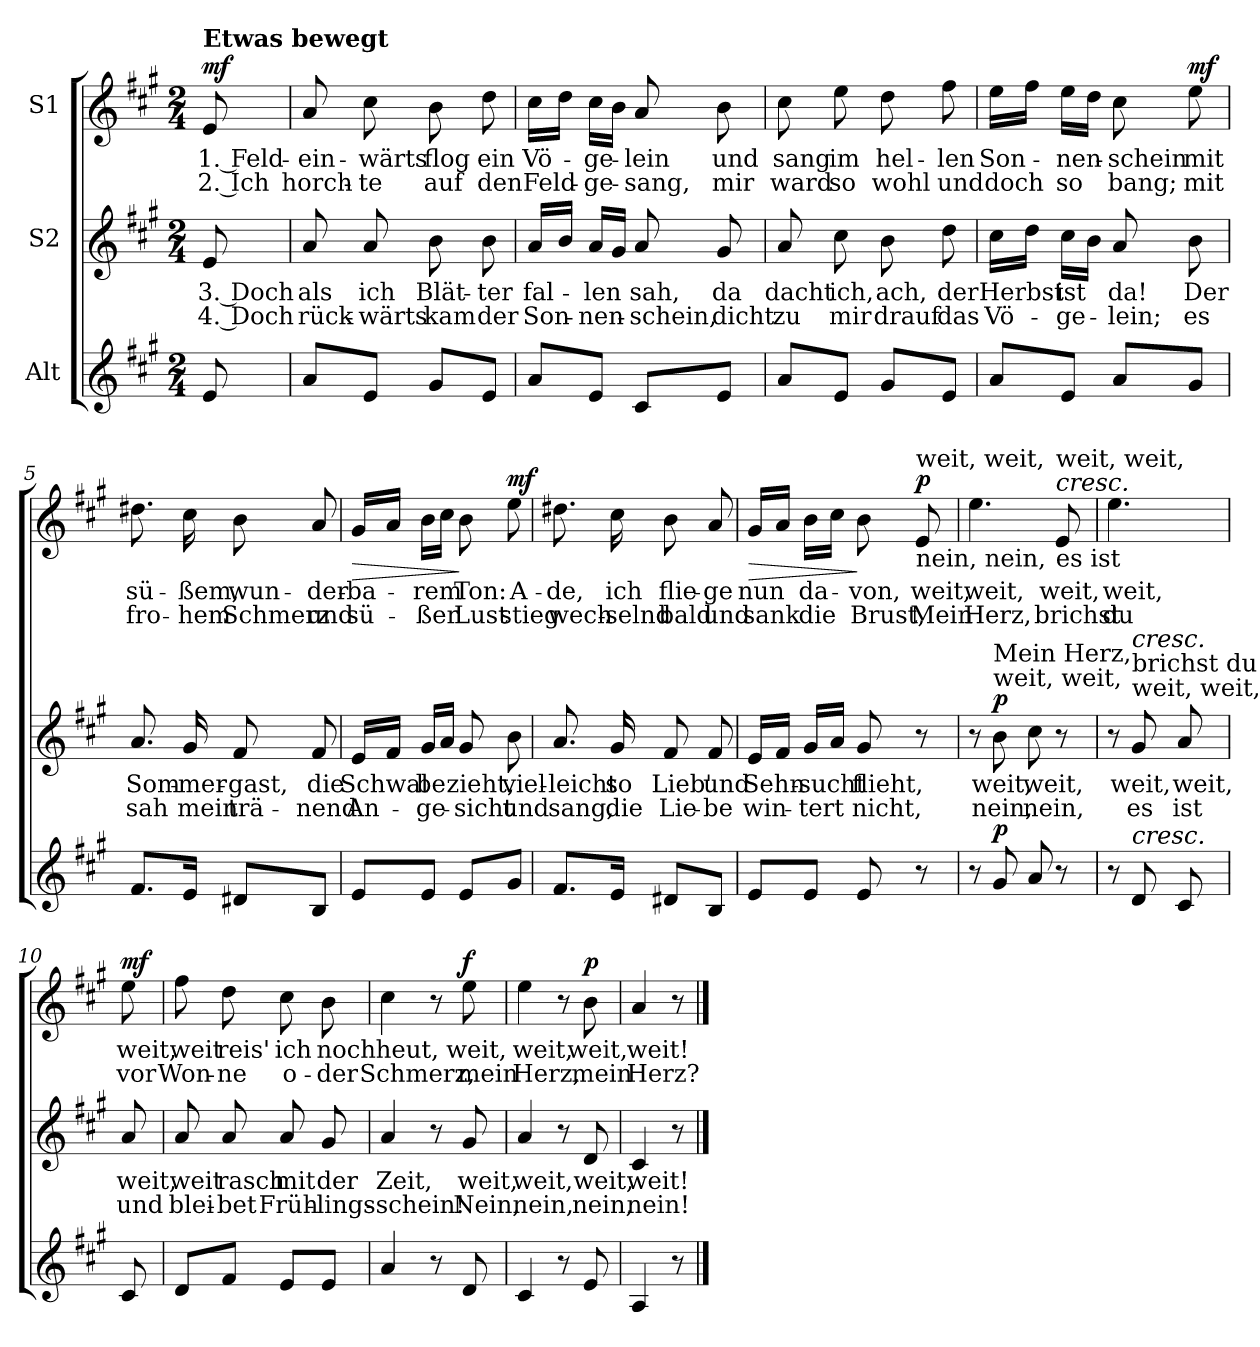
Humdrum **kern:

**kern	**dynam	**kern	**text	**text	**dynam	**kern	**text	**text	**dynam
*part3	*part3	*part2	*part2	*part2	*part2	*part1	*part1	*part1	*part1
*staff3	*staff3	*staff2	*staff2	*staff2	*staff2	*staff1	*staff1	*staff1	*staff1
*I"Alt	*	*I"S2	*	*	*	*I"S1	*	*	*
*clefG2	*	*clefG2	*	*	*	*clefG2	*	*	*
*k[f#c#g#]	*	*k[f#c#g#]	*	*	*	*k[f#c#g#]	*	*	*
*M2/4	*	*M2/4	*	*	*	*M2/4	*	*	*
=	=	=	=	=	=	=	=	=	=
!	!	!	!	!	!	!LO:TX:a:B:t=Etwas bewegt	!	!	!
!	!	!	!LO:LY:b	!LO:LY:b	!	!	!LO:LY:b	!LO:LY:b	!LO:DY:a
8e/	.	8e/	3. Doch	4. Doch	.	8e/	1. Feld-	2. Ich	mf
=1	=1	=1	=1	=1	=1	=1	=1	=1	=1
!	!	!	!LO:LY:b	!LO:LY:b	!	!	!LO:LY:b	!LO:LY:b	!
8a/L	.	8a/	als	rück-	.	8a/	-ein-	horch-	.
!	!	!	!LO:LY:b	!LO:LY:b	!	!	!LO:LY:b	!LO:LY:b	!
8e/J	.	8a/	ich	-wärts	.	8cc#\	-wärts	-te	.
!	!	!	!LO:LY:b	!LO:LY:b	!	!	!LO:LY:b	!LO:LY:b	!
8g#/L	.	8b\	Blät-	kam	.	8b\	flog	auf	.
!	!	!	!LO:LY:b	!LO:LY:b	!	!	!LO:LY:b	!LO:LY:b	!
8e/J	.	8b\	-ter	der	.	8dd\	ein	den	.
=2	=2	=2	=2	=2	=2	=2	=2	=2	=2
!	!	!	!LO:LY:b	!LO:LY:b	!	!	!LO:LY:b	!LO:LY:b	!
8a/L	.	16a/LL	fal-	Son-	.	16cc#\LL	Vö-	Feld-	.
.	.	16b/JJ	.	.	.	16dd\JJ	.	.	.
!	!	!	!LO:LY:b	!LO:LY:b	!	!	!LO:LY:b	!LO:LY:b	!
8e/J	.	16a/LL	-len	-nen-	.	16cc#\LL	-ge-	-ge-	.
.	.	16g#/JJ	.	.	.	16b\JJ	.	.	.
!	!	!	!LO:LY:b	!LO:LY:b	!	!	!LO:LY:b	!LO:LY:b	!
8c#/L	.	8a/	sah,	-schein,	.	8a/	-lein	-sang,	.
!	!	!	!LO:LY:b	!LO:LY:b	!	!	!LO:LY:b	!LO:LY:b	!
8e/J	.	8g#/	da	dicht	.	8b\	und	mir	.
=3	=3	=3	=3	=3	=3	=3	=3	=3	=3
!	!	!	!LO:LY:b	!LO:LY:b	!	!	!LO:LY:b	!LO:LY:b	!
8a/L	.	8a/	dacht	zu	.	8cc#\	sang	ward	.
!	!	!	!LO:LY:b	!LO:LY:b	!	!	!LO:LY:b	!LO:LY:b	!
8e/J	.	8cc#\	ich,	mir	.	8ee\	im	so	.
!	!	!	!LO:LY:b	!LO:LY:b	!	!	!LO:LY:b	!LO:LY:b	!
8g#/L	.	8b\	ach,	drauf	.	8dd\	hel-	wohl	.
!	!	!	!LO:LY:b	!LO:LY:b	!	!	!LO:LY:b	!LO:LY:b	!
8e/J	.	8dd\	der	das	.	8ff#\	-len	und	.
!!LO:LB:g=z
=4	=4	=4	=4	=4	=4	=4	=4	=4	=4
!	!	!	!LO:LY:b	!LO:LY:b	!	!	!LO:LY:b	!LO:LY:b	!
8a/L	.	16cc#\LL	Herbst	Vö-	.	16ee\LL	Son-	doch	.
.	.	16dd\JJ	.	.	.	16ff#\JJ	.	.	.
!	!	!	!LO:LY:b	!LO:LY:b	!	!	!LO:LY:b	!LO:LY:b	!
8e/J	.	16cc#\LL	ist	-ge-	.	16ee\LL	-nen-	so	.
.	.	16b\JJ	.	.	.	16dd\JJ	.	.	.
!	!	!	!LO:LY:b	!LO:LY:b	!	!	!LO:LY:b	!LO:LY:b	!
8a/L	.	8a/	da!	-lein;	.	8cc#\	-schein	bang;	.
!	!	!	!LO:LY:b	!LO:LY:b	!	!	!LO:LY:b	!LO:LY:b	!LO:DY:a
8g#/J	.	8b\	Der	es	.	8ee\	mit	mit	mf
=5	=5	=5	=5	=5	=5	=5	=5	=5	=5
!	!	!	!LO:LY:b	!LO:LY:b	!	!	!LO:LY:b	!LO:LY:b	!
8.f#/L	.	8.a/	Som-	sah	.	8.dd#X\	sü-	fro-	.
!	!	!	!LO:LY:b	!LO:LY:b	!	!	!LO:LY:b	!LO:LY:b	!
16e/Jk	.	16g#/	-mer-	mein	.	16cc#\	-ßem,	-hem	.
!	!	!	!LO:LY:b	!LO:LY:b	!	!	!LO:LY:b	!LO:LY:b	!
8d#X/L	.	8f#/	-gast,	trä-	.	8b\	wun-	Schmerz	.
!	!	!	!LO:LY:b	!LO:LY:b	!	!	!LO:LY:b	!LO:LY:b	!
8B/J	.	8f#/	die	-nend	.	8a/	-der-	und	.
=6	=6	=6	=6	=6	=6	=6	=6	=6	=6
!	!	!	!LO:LY:b	!LO:LY:b	!	!	!LO:LY:b	!LO:LY:b	!LO:HP:b
8e/L	.	16e/LL	Schwal-	An-	.	16g#/LL	-ba-	sü-	>
.	.	16f#/JJ	.	.	.	16a/JJ	.	.	.
!	!	!	!LO:LY:b	!LO:LY:b	!	!	!LO:LY:b	!LO:LY:b	!
8e/J	.	16g#/LL	-be	-ge-	.	16b\LL	-rem	-ßer	.
.	.	16a/JJ	.	.	.	16cc#\JJ	.	.	.
!	!	!	!LO:LY:b	!LO:LY:b	!	!	!LO:LY:b	!LO:LY:b	!
8e/L	.	8g#/	zieht,	-sicht	.	8b\	Ton:	Lust	]
!	!	!	!LO:LY:b	!LO:LY:b	!	!	!LO:LY:b	!LO:LY:b	!LO:DY:a
8g#/J	.	8b\	viel-	und	.	8ee\	A-	stieg	mf
!!LO:LB:g=z
=7	=7	=7	=7	=7	=7	=7	=7	=7	=7
!	!	!	!LO:LY:b	!LO:LY:b	!	!	!LO:LY:b	!LO:LY:b	!
8.f#/L	.	8.a/	-leicht	sang,	.	8.dd#X\	-de,	wech-	.
!	!	!	!LO:LY:b	!LO:LY:b	!	!	!LO:LY:b	!LO:LY:b	!
16e/Jk	.	16g#/	so	die	.	16cc#\	ich	-selnd	.
!	!	!	!LO:LY:b	!LO:LY:b	!	!	!LO:LY:b	!LO:LY:b	!
8d#X/L	.	8f#/	Lieb'	Lie-	.	8b\	flie-	bald	.
!	!	!	!LO:LY:b	!LO:LY:b	!	!	!LO:LY:b	!LO:LY:b	!
8B/J	.	8f#/	und	-be	.	8a/	-ge	und	.
=8	=8	=8	=8	=8	=8	=8	=8	=8	=8
!	!	!	!LO:LY:b	!LO:LY:b	!	!	!LO:LY:b	!LO:LY:b	!LO:HP:b
8e/L	.	16e/LL	Sehn-	win-	.	16g#/LL	nun	sank	>
.	.	16f#/JJ	.	.	.	16a/JJ	.	.	.
!	!	!	!LO:LY:b	!LO:LY:b	!	!	!LO:LY:b	!LO:LY:b	!
8e/J	.	16g#/LL	-sucht	-tert	.	16b\LL	da-	die	.
.	.	16a/JJ	.	.	.	16cc#\JJ	.	.	.
!	!	!	!LO:LY:b	!LO:LY:b	!	!	!LO:LY:b	!LO:LY:b	!
8e/	.	8g#/	flieht,	nicht,	.	8b\	-von,	Brust,	]
!	!	!	!	!	!	!LO:TX:a:t=weit, weit,	!	!	!
!	!	!	!	!	!	!LO:TX:b:t=nein, nein,	!	!	!
!	!	!	!	!	!	!	!LO:LY:b	!LO:LY:b	!LO:DY:a
8r	.	8r	.	.	.	8e/	weit,	Mein	p
=9	=9	=9	=9	=9	=9	=9	=9	=9	=9
!	!	!	!	!	!	!	!LO:LY:b	!LO:LY:b	!
8r	.	8r	.	.	.	4.ee\	weit,	Herz,	.
!	!	!LO:TX:a:t=weit, weit,	!	!	!	!	!	!	!
!	!	!LO:TX:a:t=Mein Herz,	!	!	!	!	!	!	!
!	!LO:DY:a	!	!LO:LY:b	!LO:LY:b	!LO:DY:a	!	!	!	!
8g#/	p	8b\	weit,	nein,	p	.	.	.	.
!	!	!	!LO:LY:b	!LO:LY:b	!	!	!	!	!
8a/	.	8cc#\	weit,	nein,	.	.	.	.	.
!	!	!	!	!	!	!LO:TX:a:i:t=cresc.	!	!	!
!	!	!	!	!	!	!LO:TX:a:t=weit,   weit,	!	!	!
!	!	!	!	!	!	!LO:TX:b:t=es        ist	!	!	!
!	!	!	!	!	!	!	!LO:LY:b	!LO:LY:b	!
8r	.	8r	.	.	.	8e/	weit,	brichst	.
=10	=10	=10	=10	=10	=10	=10	=10	=10	=10
!	!	!	!	!	!	!	!LO:LY:b	!LO:LY:b	!
8r	.	8r	.	.	.	4.ee\	weit,	du	.
!	!	!LO:TX:a:t=weit, weit,	!	!	!	!	!	!	!
!	!	!LO:TX:a:t=brichst du	!	!	!	!	!	!	!
!	!	!LO:TX:a:i:t=cresc.	!	!	!	!	!	!	!
!LO:TX:a:i:t=cresc.	!	!	!	!	!	!	!	!	!
!	!	!	!LO:LY:b	!LO:LY:b	!	!	!	!	!
8d/	.	8g#/	weit,	es	.	.	.	.	.
!	!	!	!LO:LY:b	!LO:LY:b	!	!	!	!	!
8c#/	.	8a/	weit,	ist	.	.	.	.	.
!!LO:LB:g=z
=10X1	=10X1	=10X1	=10X1	=10X1	=10X1	=10X1	=10X1	=10X1	=10X1
!	!	!	!LO:LY:b	!LO:LY:b	!	!	!LO:LY:b	!LO:LY:b	!LO:DY:a
8c#/	.	8a/	weit,	und	.	8ee\	weit,	vor	mf
=11	=11	=11	=11	=11	=11	=11	=11	=11	=11
!	!	!	!LO:LY:b	!LO:LY:b	!	!	!LO:LY:b	!LO:LY:b	!
8d/L	.	8a/	weit	blei-	.	8ff#\	weit	Won-	.
!	!	!	!LO:LY:b	!LO:LY:b	!	!	!LO:LY:b	!LO:LY:b	!
8f#/J	.	8a/	rasch	-bet	.	8dd\	reis'	-ne	.
!	!	!	!LO:LY:b	!LO:LY:b	!	!	!LO:LY:b	!LO:LY:b	!
8e/L	.	8a/	mit	Früh-	.	8cc#\	ich	o-	.
!	!	!	!LO:LY:b	!LO:LY:b	!	!	!LO:LY:b	!LO:LY:b	!
8e/J	.	8g#/	der	-lings-	.	8b\	noch	-der	.
=12	=12	=12	=12	=12	=12	=12	=12	=12	=12
!	!	!	!LO:LY:b	!LO:LY:b	!	!	!LO:LY:b	!LO:LY:b	!
4a/	.	4a/	Zeit,	-schein!	.	4cc#\	heut,	Schmerz,	.
8r	.	8r	.	.	.	8r	.	.	.
!	!	!	!LO:LY:b	!LO:LY:b	!	!	!LO:LY:b	!LO:LY:b	!LO:DY:a
8d/	.	8g#/	weit,	Nein,	.	8ee\	weit,	mein	f
=13	=13	=13	=13	=13	=13	=13	=13	=13	=13
!	!	!	!LO:LY:b	!LO:LY:b	!	!	!LO:LY:b	!LO:LY:b	!
4c#/	.	4a/	weit,	nein,	.	4ee\	weit,	Herz,	.
8r	.	8r	.	.	.	8r	.	.	.
!	!	!	!LO:LY:b	!LO:LY:b	!	!	!LO:LY:b	!LO:LY:b	!LO:DY:a
8e/	.	8d/	weit,	nein,	.	8b\	weit,	mein	p
=14	=14	=14	=14	=14	=14	=14	=14	=14	=14
!	!	!	!LO:LY:b	!LO:LY:b	!	!	!LO:LY:b	!LO:LY:b	!
4A/	.	4c#/	weit!	nein!	.	4a/	weit!	Herz?	.
8r	.	8r	.	.	.	8r	.	.	.
==	==	==	==	==	==	==	==	==	==
*-	*-	*-	*-	*-	*-	*-	*-	*-	*-
